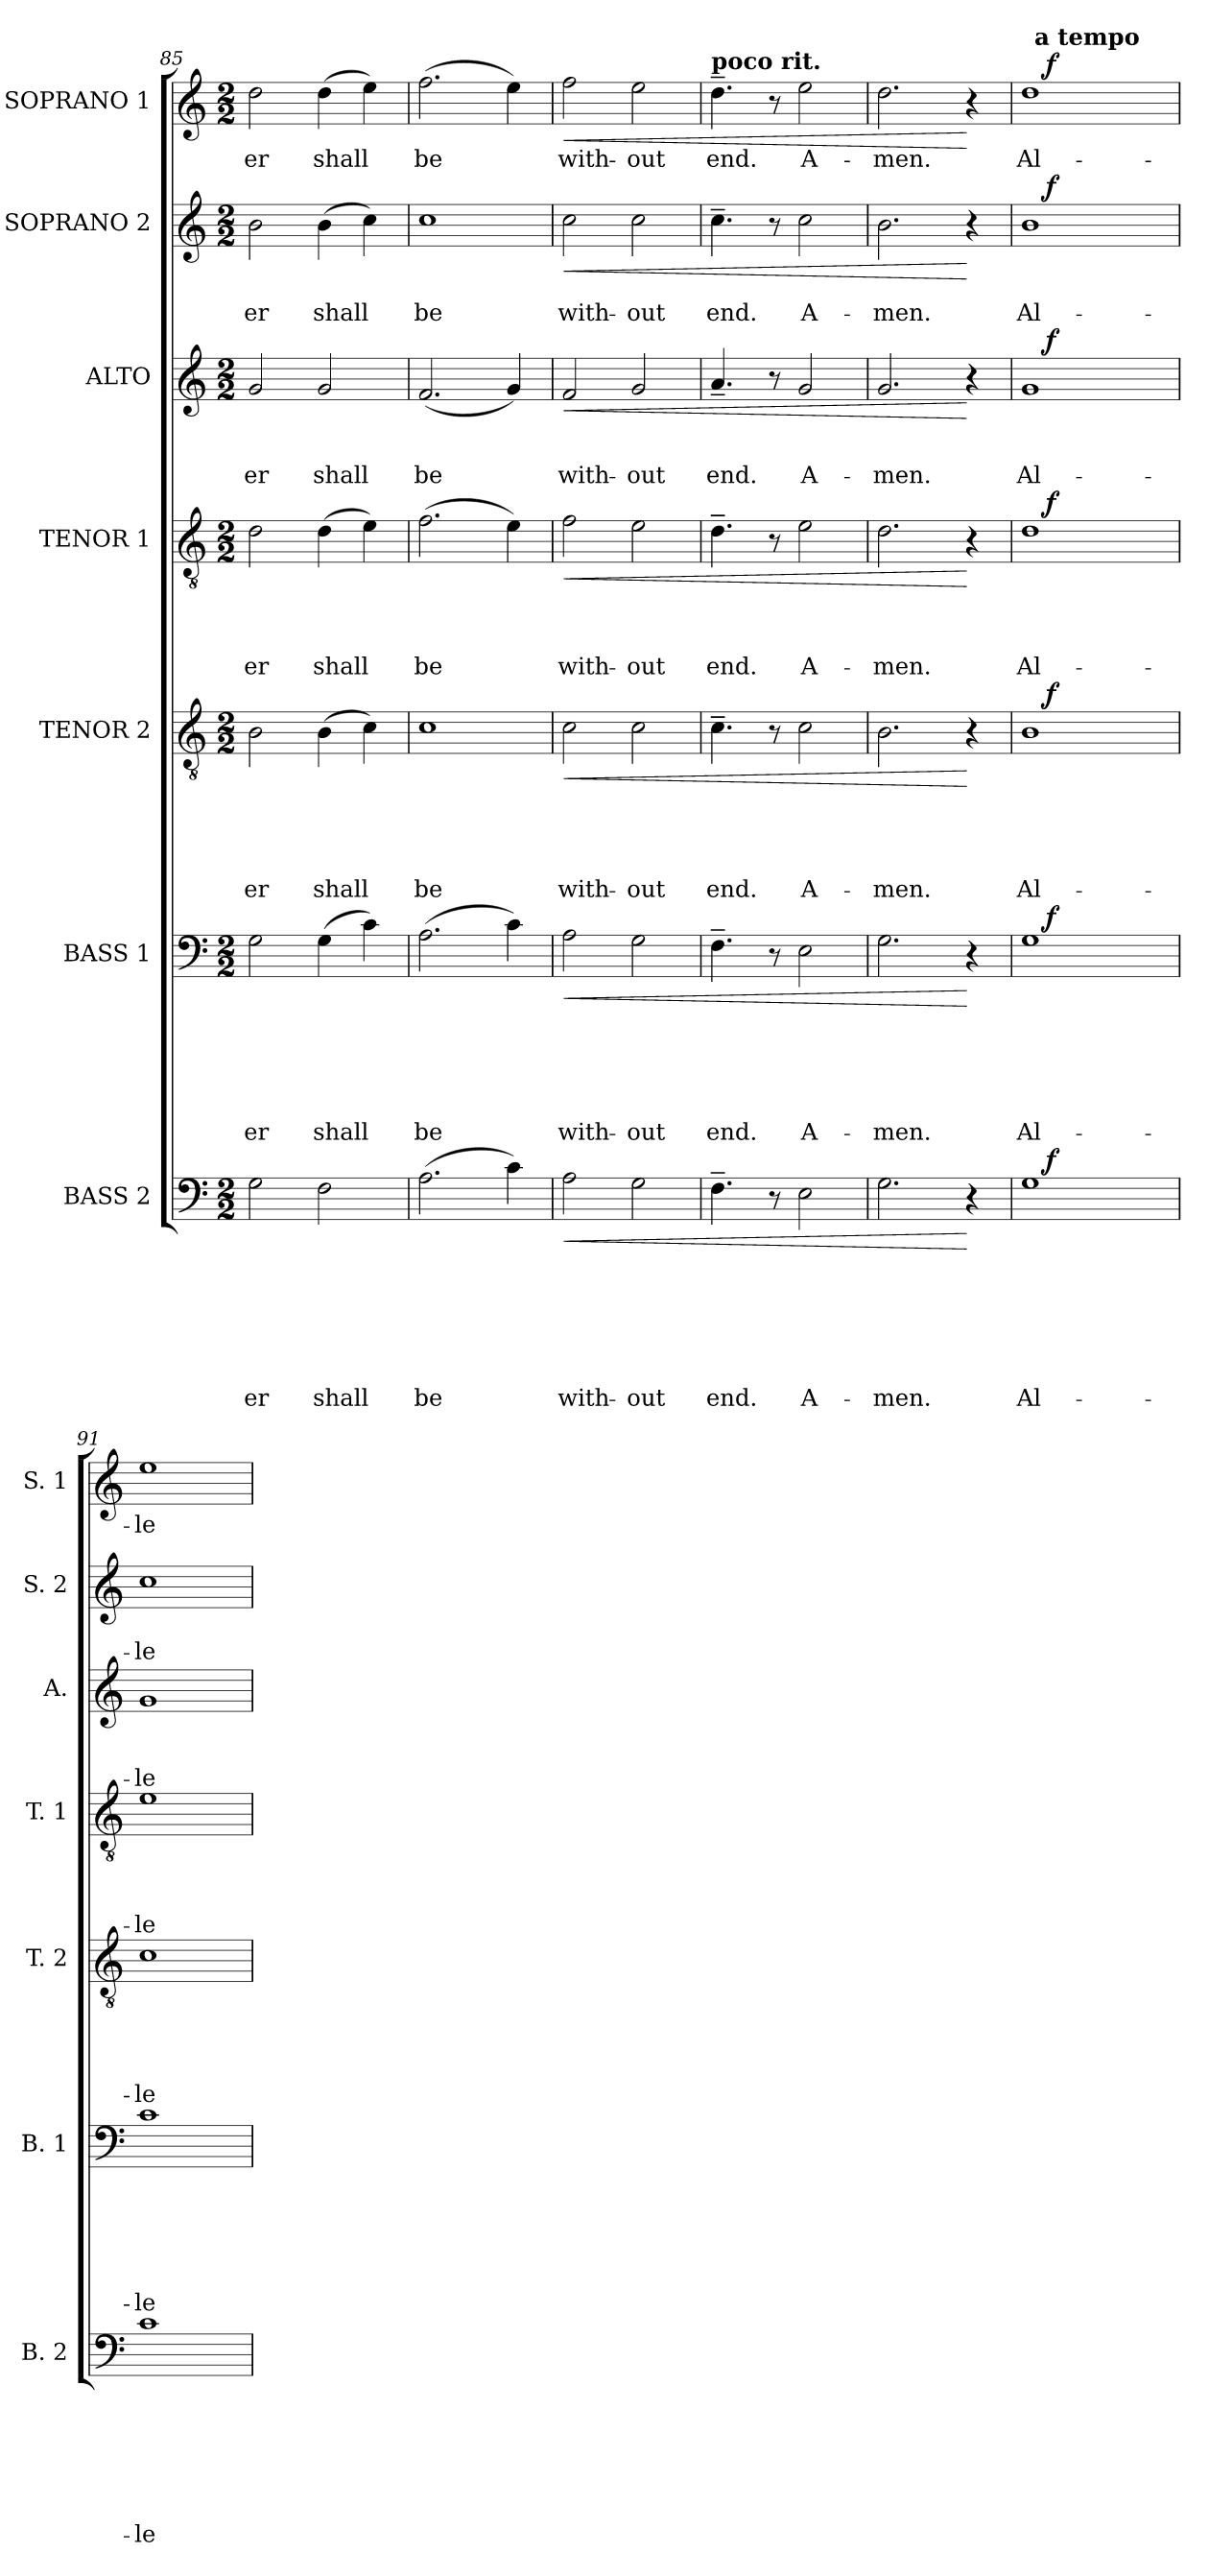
**kern	**text	**text	**text	**text	**text	**text	**text	**dynam	**kern	**text	**text	**text	**text	**text	**text	**dynam	**kern	**text	**text	**text	**text	**text	**dynam	**kern	**text	**text	**text	**text	**dynam	**kern	**text	**text	**text	**dynam	**kern	**text	**text	**dynam	**kern	**text	**dynam
*part7	*part7	*part7	*part7	*part7	*part7	*part7	*part7	*part7	*part6	*part6	*part6	*part6	*part6	*part6	*part6	*part6	*part5	*part5	*part5	*part5	*part5	*part5	*part5	*part4	*part4	*part4	*part4	*part4	*part4	*part3	*part3	*part3	*part3	*part3	*part2	*part2	*part2	*part2	*part1	*part1	*part1
*staff7	*staff7	*staff7	*staff7	*staff7	*staff7	*staff7	*staff7	*staff7	*staff6	*staff6	*staff6	*staff6	*staff6	*staff6	*staff6	*staff6	*staff5	*staff5	*staff5	*staff5	*staff5	*staff5	*staff5	*staff4	*staff4	*staff4	*staff4	*staff4	*staff4	*staff3	*staff3	*staff3	*staff3	*staff3	*staff2	*staff2	*staff2	*staff2	*staff1	*staff1	*staff1
*I"BASS 2	*	*	*	*	*	*	*	*	*I"BASS 1	*	*	*	*	*	*	*	*I"TENOR 2	*	*	*	*	*	*	*I"TENOR 1	*	*	*	*	*	*I"ALTO	*	*	*	*	*I"SOPRANO 2	*	*	*	*I"SOPRANO 1	*	*
*I'B. 2	*	*	*	*	*	*	*	*	*I'B. 1	*	*	*	*	*	*	*	*I'T. 2	*	*	*	*	*	*	*I'T. 1	*	*	*	*	*	*I'A.	*	*	*	*	*I'S. 2	*	*	*	*I'S. 1	*	*
*clefF4	*	*	*	*	*	*	*	*	*clefF4	*	*	*	*	*	*	*	*clefGv2	*	*	*	*	*	*	*clefGv2	*	*	*	*	*	*clefG2	*	*	*	*	*clefG2	*	*	*	*clefG2	*	*
*k[]	*	*	*	*	*	*	*	*	*k[]	*	*	*	*	*	*	*	*k[]	*	*	*	*	*	*	*k[]	*	*	*	*	*	*k[]	*	*	*	*	*k[]	*	*	*	*k[]	*	*
*C:	*	*	*	*	*	*	*	*	*C:	*	*	*	*	*	*	*	*C:	*	*	*	*	*	*	*C:	*	*	*	*	*	*C:	*	*	*	*	*C:	*	*	*	*C:	*	*
*M2/2	*	*	*	*	*	*	*	*	*M2/2	*	*	*	*	*	*	*	*M2/2	*	*	*	*	*	*	*M2/2	*	*	*	*	*	*M2/2	*	*	*	*	*M2/2	*	*	*	*M2/2	*	*
=85	=85	=85	=85	=85	=85	=85	=85	=85	=85	=85	=85	=85	=85	=85	=85	=85	=85	=85	=85	=85	=85	=85	=85	=85	=85	=85	=85	=85	=85	=85	=85	=85	=85	=85	=85	=85	=85	=85	=85	=85	=85
!	!	!	!	!	!	!	!LO:LY:b	!	!	!	!	!	!	!	!LO:LY:b	!	!	!	!	!	!	!LO:LY:b	!	!	!	!	!	!LO:LY:b	!	!	!	!	!LO:LY:b	!	!	!	!LO:LY:b	!	!	!LO:LY:b	!
2G\	.	.	.	.	.	.	-er	.	2G\	.	.	.	.	.	-er	.	2B\	.	.	.	.	-er	.	2d\	.	.	.	-er	.	2g/	.	.	-er	.	2b\	.	-er	.	2dd\	-er	.
!	!	!	!	!	!	!	!LO:LY:b	!	!	!	!	!	!	!	!LO:LY:b	!	!	!	!	!	!	!LO:LY:b	!	!	!	!	!	!LO:LY:b	!	!	!	!	!LO:LY:b	!	!	!	!LO:LY:b	!	!	!LO:LY:b	!
2F\	.	.	.	.	.	.	shall	.	(>4G\	.	.	.	.	.	shall	.	(>4B\	.	.	.	.	shall	.	(>4d\	.	.	.	shall	.	2g/	.	.	shall	.	(>4b\	.	shall	.	(>4dd\	shall	.
.	.	.	.	.	.	.	.	.	4c\)	.	.	.	.	.	.	.	4c\)	.	.	.	.	.	.	4e\)	.	.	.	.	.	.	.	.	.	.	4cc\)	.	.	.	4ee\)	.	.
=86	=86	=86	=86	=86	=86	=86	=86	=86	=86	=86	=86	=86	=86	=86	=86	=86	=86	=86	=86	=86	=86	=86	=86	=86	=86	=86	=86	=86	=86	=86	=86	=86	=86	=86	=86	=86	=86	=86	=86	=86	=86
!	!	!	!	!	!	!	!LO:LY:b	!	!	!	!	!	!	!	!LO:LY:b	!	!	!	!	!	!	!LO:LY:b	!	!	!	!	!	!LO:LY:b	!	!	!	!	!LO:LY:b	!	!	!	!LO:LY:b	!	!	!LO:LY:b	!
(>2.A\	.	.	.	.	.	.	be	.	(>2.A\	.	.	.	.	.	be	.	1c	.	.	.	.	be	.	(>2.f\	.	.	.	be	.	(<2.f/	.	.	be	.	1cc	.	be	.	(>2.ff\	be	.
4c\)	.	.	.	.	.	.	.	.	4c\)	.	.	.	.	.	.	.	.	.	.	.	.	.	.	4e\)	.	.	.	.	.	4g/)	.	.	.	.	.	.	.	.	4ee\)	.	.
!!LO:LB:g=z
=87	=87	=87	=87	=87	=87	=87	=87	=87	=87	=87	=87	=87	=87	=87	=87	=87	=87	=87	=87	=87	=87	=87	=87	=87	=87	=87	=87	=87	=87	=87	=87	=87	=87	=87	=87	=87	=87	=87	=87	=87	=87
!	!	!	!	!	!	!	!LO:LY:b	!LO:HP:b	!	!	!	!	!	!	!LO:LY:b	!LO:HP:b	!	!	!	!	!	!LO:LY:b	!LO:HP:b	!	!	!	!	!LO:LY:b	!LO:HP:b	!	!	!	!LO:LY:b	!LO:HP:b	!	!	!LO:LY:b	!LO:HP:b	!	!LO:LY:b	!LO:HP:b
2A\	.	.	.	.	.	.	with-	<	2A\	.	.	.	.	.	with-	<	2c\	.	.	.	.	with-	<	2f\	.	.	.	with-	<	2f/	.	.	with-	<	2cc\	.	with-	<	2ff\	with-	<
!	!	!	!	!	!	!	!LO:LY:b	!	!	!	!	!	!	!	!LO:LY:b	!	!	!	!	!	!	!LO:LY:b	!	!	!	!	!	!LO:LY:b	!	!	!	!	!LO:LY:b	!	!	!	!LO:LY:b	!	!	!LO:LY:b	!
2G\	.	.	.	.	.	.	-out	.	2G\	.	.	.	.	.	-out	.	2c\	.	.	.	.	-out	.	2e\	.	.	.	-out	.	2g/	.	.	-out	.	2cc\	.	-out	.	2ee\	-out	.
=88	=88	=88	=88	=88	=88	=88	=88	=88	=88	=88	=88	=88	=88	=88	=88	=88	=88	=88	=88	=88	=88	=88	=88	=88	=88	=88	=88	=88	=88	=88	=88	=88	=88	=88	=88	=88	=88	=88	=88	=88	=88
!	!	!	!	!	!	!	!	!	!	!	!	!	!	!	!	!	!	!	!	!	!	!	!	!	!	!	!	!	!	!	!	!	!	!	!	!	!	!	!LO:TX:a:B:t=poco rit.	!	!
!	!	!	!	!	!	!	!LO:LY:b	!	!	!	!	!	!	!	!LO:LY:b	!	!	!	!	!	!	!LO:LY:b	!	!	!	!	!	!LO:LY:b	!	!	!	!	!LO:LY:b	!	!	!	!LO:LY:b	!	!	!LO:LY:b	!
4.F~>\	.	.	.	.	.	.	end.	.	4.F~>\	.	.	.	.	.	end.	.	4.c~>\	.	.	.	.	end.	.	4.d~>\	.	.	.	end.	.	4.a~</	.	.	end.	.	4.cc~>\	.	end.	.	4.dd~>\	end.	.
8r	.	.	.	.	.	.	.	.	8r	.	.	.	.	.	.	.	8r	.	.	.	.	.	.	8r	.	.	.	.	.	8r	.	.	.	.	8r	.	.	.	8r	.	.
!	!	!	!	!	!	!	!LO:LY:b	!	!	!	!	!	!	!	!LO:LY:b	!	!	!	!	!	!	!LO:LY:b	!	!	!	!	!	!LO:LY:b	!	!	!	!	!LO:LY:b	!	!	!	!LO:LY:b	!	!	!LO:LY:b	!
2E\	.	.	.	.	.	.	A-	.	2E\	.	.	.	.	.	A-	.	2c\	.	.	.	.	A-	.	2e\	.	.	.	A-	.	2g/	.	.	A-	.	2cc\	.	A-	.	2ee\	A-	.
=89	=89	=89	=89	=89	=89	=89	=89	=89	=89	=89	=89	=89	=89	=89	=89	=89	=89	=89	=89	=89	=89	=89	=89	=89	=89	=89	=89	=89	=89	=89	=89	=89	=89	=89	=89	=89	=89	=89	=89	=89	=89
!	!	!	!	!	!	!	!LO:LY:b	!	!	!	!	!	!	!	!LO:LY:b	!	!	!	!	!	!	!LO:LY:b	!	!	!	!	!	!LO:LY:b	!	!	!	!	!LO:LY:b	!	!	!	!LO:LY:b	!	!	!LO:LY:b	!
2.G\	.	.	.	.	.	.	-men.	.	2.G\	.	.	.	.	.	-men.	.	2.B\	.	.	.	.	-men.	.	2.d\	.	.	.	-men.	.	2.g/	.	.	-men.	.	2.b\	.	-men.	.	2.dd\	-men.	.
4r	.	.	.	.	.	.	.	[	4r	.	.	.	.	.	.	[	4r	.	.	.	.	.	[	4r	.	.	.	.	[	4r	.	.	.	[	4r	.	.	[	4r	.	[
=90	=90	=90	=90	=90	=90	=90	=90	=90	=90	=90	=90	=90	=90	=90	=90	=90	=90	=90	=90	=90	=90	=90	=90	=90	=90	=90	=90	=90	=90	=90	=90	=90	=90	=90	=90	=90	=90	=90	=90	=90	=90
!	!	!	!	!	!	!	!LO:LY:b	!	!	!	!	!	!	!	!LO:LY:b	!	!	!	!	!	!	!LO:LY:b	!	!	!	!	!	!LO:LY:b	!	!	!	!	!LO:LY:b	!	!	!	!LO:LY:b	!	!	!LO:LY:b	!
*^	*	*	*	*	*	*	*	*	*^	*	*	*	*	*	*	*	*^	*	*	*	*	*	*	*^	*	*	*	*	*	*^	*	*	*	*	*^	*	*	*	*^	*	*
*	*	*	*	*	*	*	*	*	*	*	*	*	*	*	*	*	*	*	*	*	*	*	*	*	*	*	*	*	*	*	*	*	*	*	*	*	*	*	*	*	*	*	*	*	*	*^	*	*
1G	16ryy	.	.	.	.	.	.	Al-	.	1G	16ryy	.	.	.	.	.	Al-	.	1B	16ryy	.	.	.	.	Al-	.	1d	16ryy	.	.	.	Al-	.	1g	16ryy	.	.	Al-	.	1b	16ryy	.	Al-	.	1dd	16ryy	32ryy	Al-	.
!	!	!	!	!	!	!	!	!	!	!	!	!	!	!	!	!	!	!	!	!	!	!	!	!	!	!	!	!	!	!	!	!	!	!	!	!	!	!	!	!	!	!	!	!	!	!	!LO:TX:a:B:t=a tempo	!	!
.	.	.	.	.	.	.	.	.	.	.	.	.	.	.	.	.	.	.	.	.	.	.	.	.	.	.	.	.	.	.	.	.	.	.	.	.	.	.	.	.	.	.	.	.	.	.	2ryy	.	.
!	!	!	!	!	!	!	!	!	!LO:DY:a	!	!	!	!	!	!	!	!	!LO:DY:a	!	!	!	!	!	!	!	!LO:DY:a	!	!	!	!	!	!	!LO:DY:a	!	!	!	!	!	!LO:DY:a	!	!	!	!	!LO:DY:a	!	!	!	!	!LO:DY:a
.	2...ryy	.	.	.	.	.	.	.	f	.	2...ryy	.	.	.	.	.	.	f	.	2...ryy	.	.	.	.	.	f	.	2...ryy	.	.	.	.	f	.	2...ryy	.	.	.	f	.	2...ryy	.	.	f	.	2...ryy	.	.	f
.	.	.	.	.	.	.	.	.	.	.	.	.	.	.	.	.	.	.	.	.	.	.	.	.	.	.	.	.	.	.	.	.	.	.	.	.	.	.	.	.	.	.	.	.	.	.	4...ryy	.	.
=91	=91	=91	=91	=91	=91	=91	=91	=91	=91	=91	=91	=91	=91	=91	=91	=91	=91	=91	=91	=91	=91	=91	=91	=91	=91	=91	=91	=91	=91	=91	=91	=91	=91	=91	=91	=91	=91	=91	=91	=91	=91	=91	=91	=91	=91	=91	=91	=91	=91
!	!	!	!	!	!	!	!	!LO:LY:b	!	!	!	!	!	!	!	!	!LO:LY:b	!	!	!	!	!	!	!	!LO:LY:b	!	!	!	!	!	!	!LO:LY:b	!	!	!	!	!	!LO:LY:b	!	!	!	!	!LO:LY:b	!	!	!	!	!LO:LY:b	!
*v	*v	*	*	*	*	*	*	*	*	*	*	*	*	*	*	*	*	*	*v	*v	*	*	*	*	*	*	*v	*v	*	*	*	*	*	*v	*v	*	*	*	*	*v	*v	*	*	*	*v	*v	*v	*	*
*	*	*	*	*	*	*	*	*	*v	*v	*	*	*	*	*	*	*	*	*	*	*	*	*	*	*	*	*	*	*	*	*	*	*	*	*	*	*	*	*	*	*	*
1c	.	.	.	.	.	.	-le-	.	1c	.	.	.	.	.	-le-	.	1c	.	.	.	.	-le-	.	1e	.	.	.	-le-	.	1g	.	.	-le-	.	1cc	.	-le-	.	1ee	-le-	.
=	=	=	=	=	=	=	=	=	=	=	=	=	=	=	=	=	=	=	=	=	=	=	=	=	=	=	=	=	=	=	=	=	=	=	=	=	=	=	=	=	=
*-	*-	*-	*-	*-	*-	*-	*-	*-	*-	*-	*-	*-	*-	*-	*-	*-	*-	*-	*-	*-	*-	*-	*-	*-	*-	*-	*-	*-	*-	*-	*-	*-	*-	*-	*-	*-	*-	*-	*-	*-	*-
